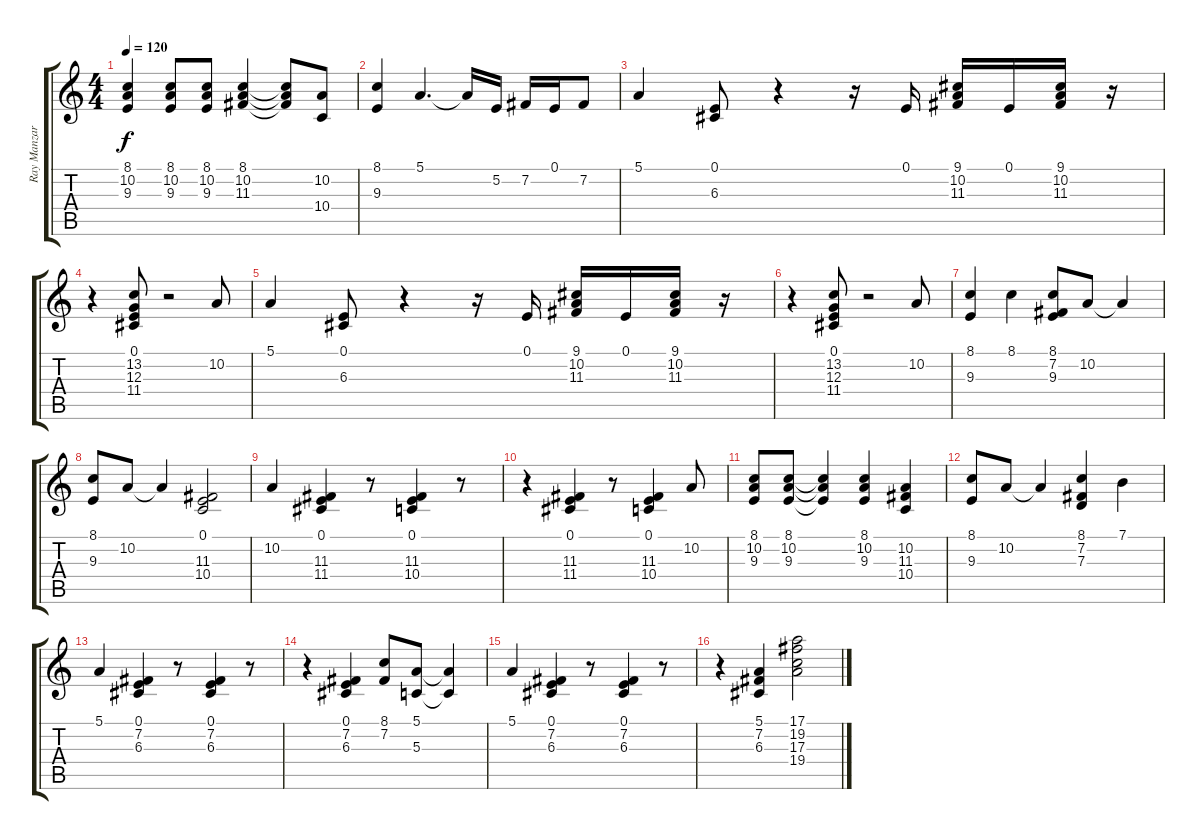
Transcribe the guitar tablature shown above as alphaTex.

\track ("Ray Manzarek" "Ray Manzar") {instrument drawbarorgan}
\staff {score tabs}
\tuning (E4 B3 G3 D3 A2 E2) {hide}
\ts (4 4)
\tempo 120
\clef g2
\ks c
(8.1 10.2 9.3).4{dy f} (8.1 10.2 9.3).8 (8.1 10.2 9.3).8 (8.1 10.2 11.3).4 (8.1{t} 10.2{t} 11.3{t}).8 (10.2 10.4).8 |
(8.1 9.3).4 5.1.4{d} 5.1{t}.16 5.2.16 7.2.16 0.1.16 7.2.8 |
5.1.4 (0.1 6.3).8 r.4 r.16 0.1.16 (9.1 10.2 11.3).16 0.1.16 (9.1 10.2 11.3).16 r.16 |
r.4 (0.1 13.2 12.3 11.4).8 r.2 10.2.8 |
5.1.4 (0.1 6.3).8 r.4 r.16 0.1.16 (9.1 10.2 11.3).16 0.1.16 (9.1 10.2 11.3).16 r.16 |
r.4 (0.1 13.2 12.3 11.4).8 r.2 10.2.8 |
(8.1 9.3).4 8.1.4 (8.1 7.2 9.3).8 10.2.8 10.2{t}.4 |
(8.1 9.3).8 10.2.8 10.2{t}.4 (0.1 11.3 10.4).2 |
10.2.4 (0.1 11.3 11.4).4 r.8 (0.1 11.3 10.4).4 r.8 |
r.4 (0.1 11.3 11.4).4 r.8 (0.1 11.3 10.4).4 10.2.8 |
(8.1 10.2 9.3).8 (8.1 10.2 9.3).8 (8.1{t} 10.2{t} 9.3{t}).4 (8.1 10.2 9.3).4 (10.2 11.3 10.4).4 |
(8.1 9.3).8 10.2.8 10.2{t}.4 (8.1 7.2 7.3).4 7.1.4 |
5.1.4 (0.1 7.2 6.3).4 r.8 (0.1 7.2 6.3).4 r.8 |
r.4 (0.1 7.2 6.3).4 (8.1 7.2).8 (5.1 5.3).8 (5.1{t} 5.3{t}).4 |
5.1.4 (0.1 7.2 6.3).4 r.8 (0.1 7.2 6.3).4 r.8 |
r.4 (5.1 7.2 6.3).4 (17.1 19.2 17.3 19.4).2
